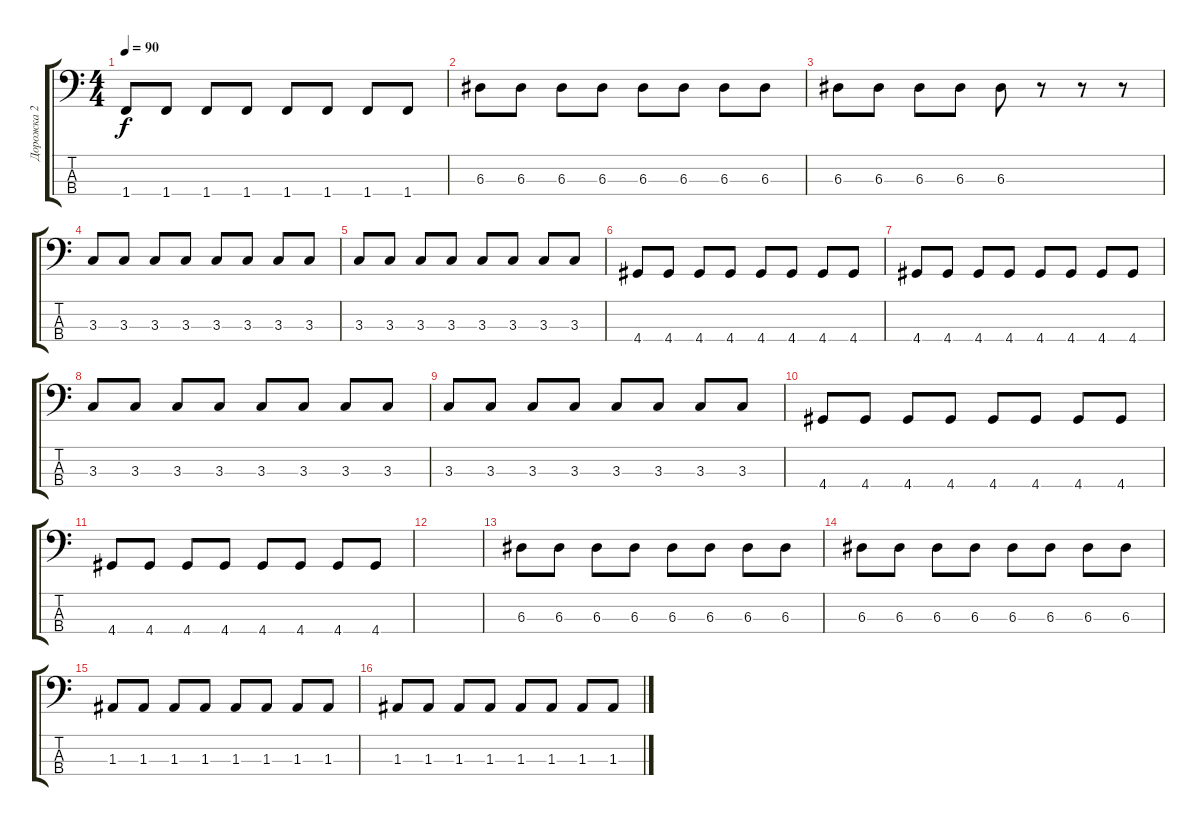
\track ("Дорожка 2" "Дорожка 2") {instrument electricbassfinger}
\staff {score tabs}
\tuning (G2 D2 A1 E1) {hide}
\ts (4 4)
\tempo 90
\clef f4
\ks c
1.4.8{dy f} 1.4.8 1.4.8 1.4.8 1.4.8 1.4.8 1.4.8 1.4.8 |
6.3.8 6.3.8 6.3.8 6.3.8 6.3.8 6.3.8 6.3.8 6.3.8 |
6.3.8 6.3.8 6.3.8 6.3.8 6.3.8 r.8 r.8 r.8 |
3.3.8 3.3.8 3.3.8 3.3.8 3.3.8 3.3.8 3.3.8 3.3.8 |
3.3.8 3.3.8 3.3.8 3.3.8 3.3.8 3.3.8 3.3.8 3.3.8 |
4.4.8 4.4.8 4.4.8 4.4.8 4.4.8 4.4.8 4.4.8 4.4.8 |
4.4.8 4.4.8 4.4.8 4.4.8 4.4.8 4.4.8 4.4.8 4.4.8 |
3.3.8 3.3.8 3.3.8 3.3.8 3.3.8 3.3.8 3.3.8 3.3.8 |
3.3.8 3.3.8 3.3.8 3.3.8 3.3.8 3.3.8 3.3.8 3.3.8 |
4.4.8 4.4.8 4.4.8 4.4.8 4.4.8 4.4.8 4.4.8 4.4.8 |
4.4.8 4.4.8 4.4.8 4.4.8 4.4.8 4.4.8 4.4.8 4.4.8 |
|
6.3.8 6.3.8 6.3.8 6.3.8 6.3.8 6.3.8 6.3.8 6.3.8 |
6.3.8 6.3.8 6.3.8 6.3.8 6.3.8 6.3.8 6.3.8 6.3.8 |
1.3.8 1.3.8 1.3.8 1.3.8 1.3.8 1.3.8 1.3.8 1.3.8 |
1.3.8 1.3.8 1.3.8 1.3.8 1.3.8 1.3.8 1.3.8 1.3.8
